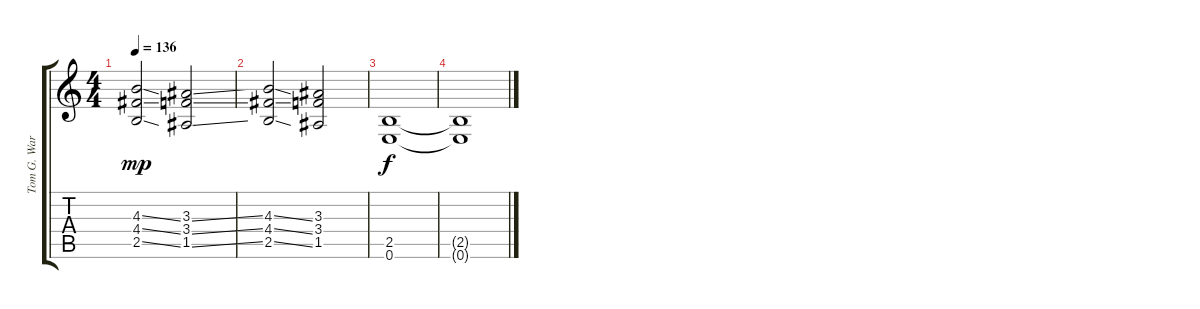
\track ("Tom G. Warrior (Rhythm)" "Tom G. War") {instrument distortionguitar}
\staff {score tabs}
\tuning (E4 B3 G3 D3 A2 E2) {hide}
\ts (4 4)
\tempo 136
\clef g2
\ks c
(4.3{ss} 4.4{ss} 2.5{ss}).2{dy mp} (3.3{ss} 3.4{ss} 1.5{ss}).2 |
(4.3{ss} 4.4{ss} 2.5{ss}).2 (3.3 3.4 1.5).2 |
(2.5 0.6).1{dy f} |
(2.5{t} 0.6{t}).1
